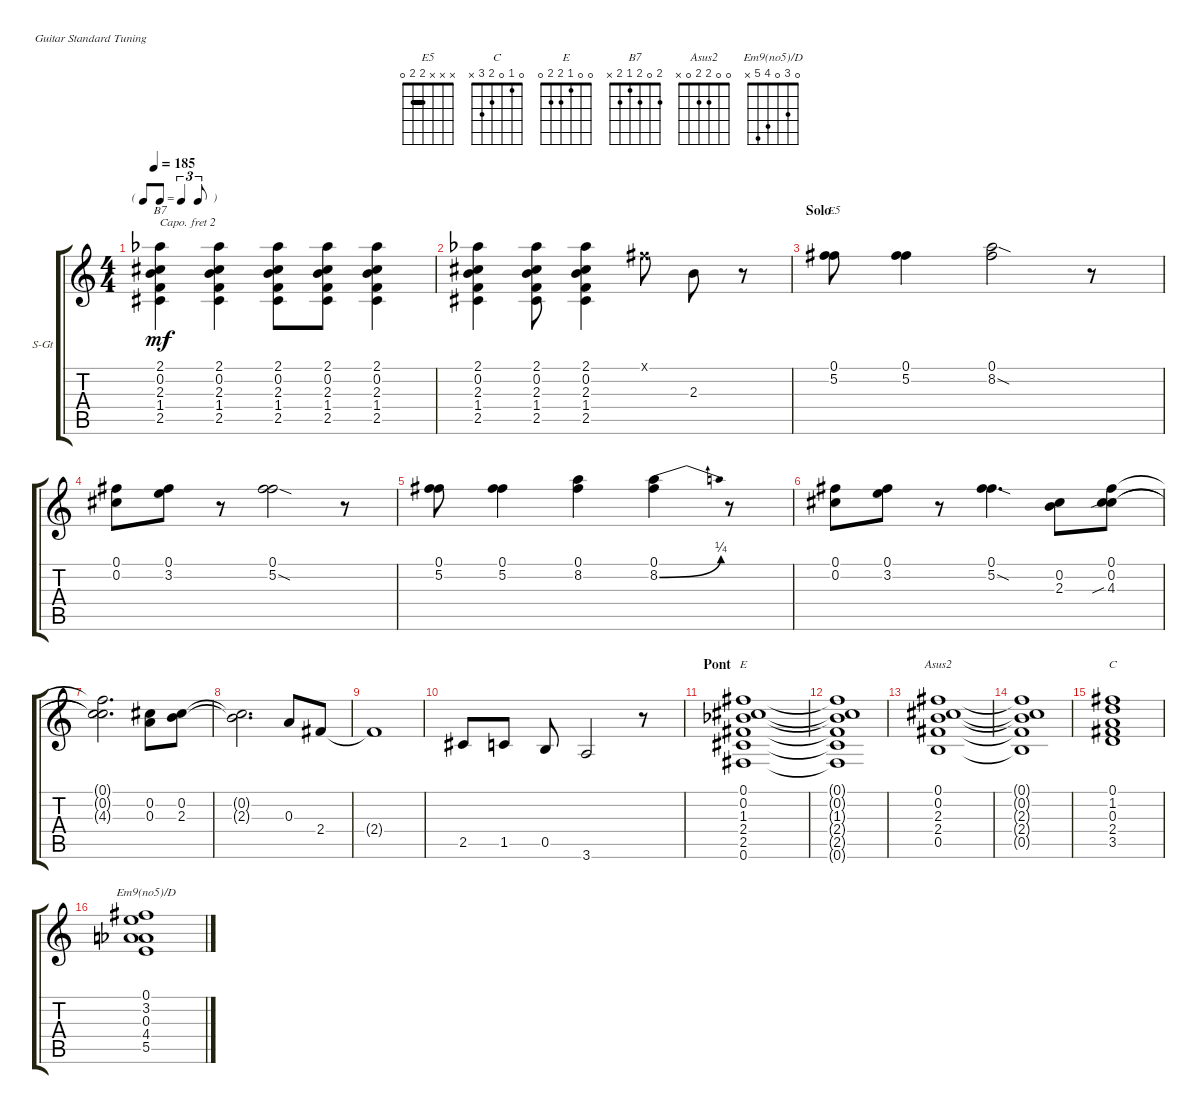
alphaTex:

\defaultSystemsLayout 4
\bracketExtendMode groupsimilarinstruments
\firstSystemTrackNameOrientation horizontal
\otherSystemsTrackNameOrientation horizontal
\track ("Richmond Dorchester dans Ampeg Jet" "S-Gt") {instrument acousticguitarsteel}
\staff {score tabs}
\capo 2
\tuning (E4 B3 G3 D3 A2 E2)
\chord ("E5" x x x 2 2 0) {barre 2}
\chord ("C" 0 1 0 2 3 x)
\chord ("E" 0 0 1 2 2 0)
\chord ("B7" 2 0 2 1 2 x)
\chord ("Asus2" 0 0 2 2 0 x)
\chord ("Em9(no5)/D" 0 3 0 4 5 x)
\ts (4 4)
\tf triplet8th
\tempo 185
\clef g2
\ks c
(2.5 1.4{acc b} 2.3 0.2 2.1{acc b}).4{ch "B7" dy mf} (2.5 0.2 2.1{acc b} 2.3 1.4{acc b}).4 (2.5 0.2 2.1{acc b} 2.3 1.4{acc b}).8 (2.5 0.2 2.1{acc b} 2.3 1.4{acc b}).8 (2.5 0.2 2.1{acc b} 2.3 1.4{acc b}).4 |
(2.5 0.2 2.1{acc b} 2.3 1.4{acc b}).4 (2.5 0.2 2.1{acc b} 2.3 1.4{acc b}).8 (2.5 0.2 2.1{acc b} 2.3 1.4{acc b}).4 0.1{x}.8 2.3.8 r.8 |
\section ("" "Solo")
(5.2 0.1).8{ch "E5"} (5.2 0.1).4 (8.2{sod} 0.1).2 r.8 |
(0.2 0.1).8 (3.2 0.1).8 r.8 (5.2{sod} 0.1).2 r.8 |
(5.2 0.1).8 (5.2 0.1).4 (8.2 0.1).4 (8.2{be (bend 0 0 15.6 1)} 0.1).4 r.8 |
(0.2 0.1).8 (3.2 0.1).8 r.8 (5.2{sod} 0.1).4{d} (2.3 0.2).8 (4.3{sib} 0.2 0.1).8 |
(4.3{t} 0.2{t} 0.1{t}).2{d} (0.3 0.2).8 (2.3 0.2).8 |
(2.3{t} 0.2{t}).2{d} 0.3.8 2.4.8 |
2.4{t}.1 |
2.5.8 1.5{acc b}.8 0.5.8 3.6.2 r.8 |
\section ("" "Pont")
(0.6 2.5 2.4 1.3{acc b} 0.2 0.1).1{ch "E"} |
(0.6{t} 2.5{t} 2.4{t} 1.3{t acc b} 0.2{t} 0.1{t}).1 |
(0.5 2.4 2.3 0.2 0.1).1{ch "Asus2"} |
(0.5{t} 2.4{t} 2.3{t} 0.2{t} 0.1{t}).1 |
(3.5 2.4 0.3 1.2 0.1).1{ch "C"} |
(5.5 4.4{acc b} 0.3 3.2 0.1).1{ch "Em9(no5)/D"}
